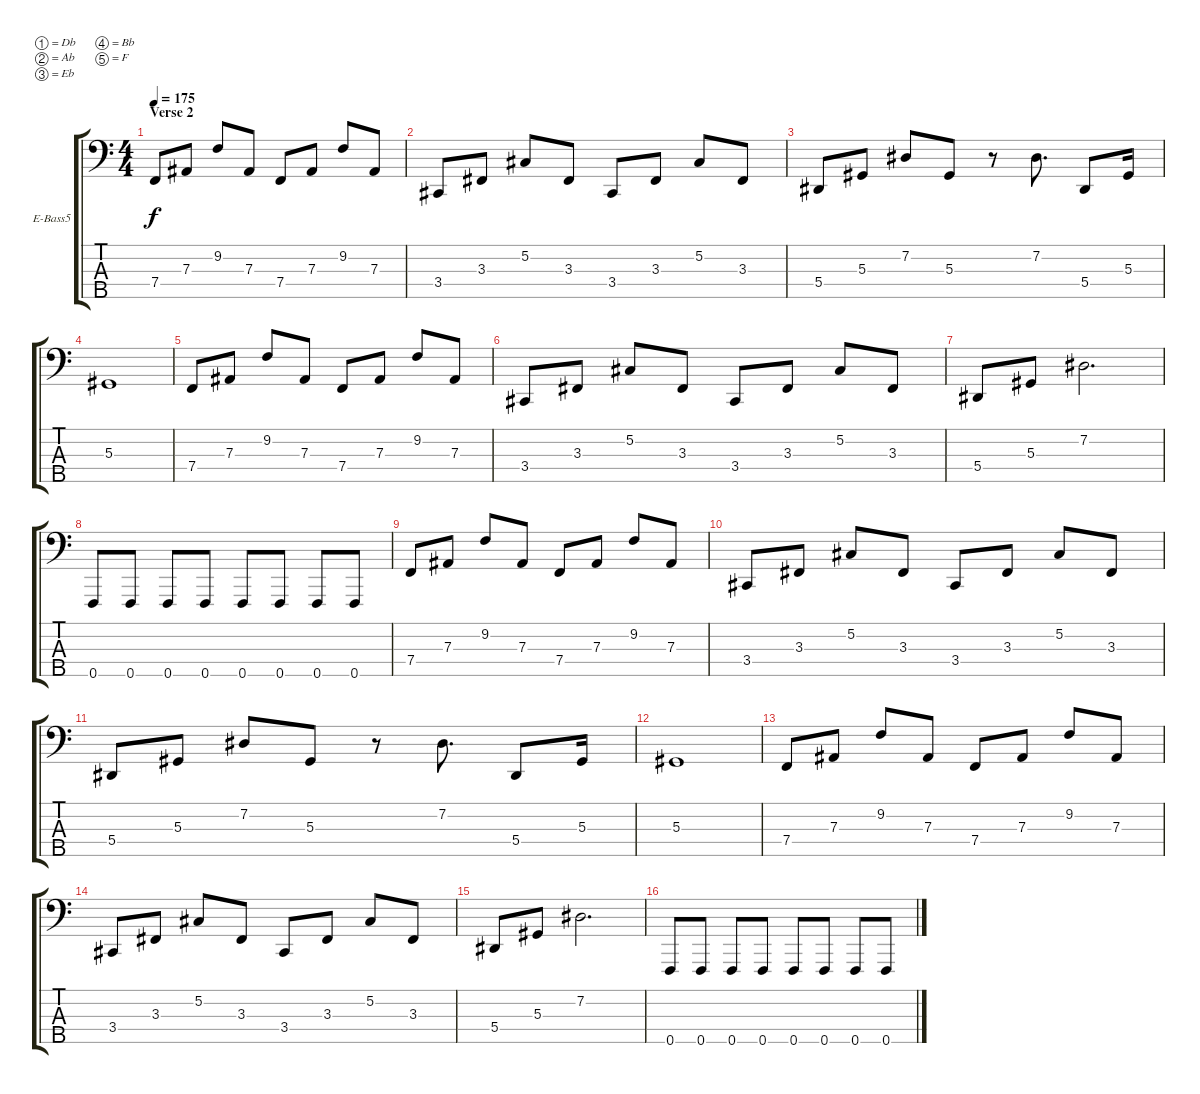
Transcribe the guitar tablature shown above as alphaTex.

\bracketExtendMode groupsimilarinstruments
\firstSystemTrackNameOrientation horizontal
\otherSystemsTrackNameOrientation horizontal
\track ("Jason White" "E-Bass5") {instrument electricbassfinger}
\staff {score tabs}
\tuning (Db2 Ab1 Eb1 Bb0 F0)
\ts (4 4)
\section ("" "Verse 2")
\tempo 175
\clef f4
\ks c
7.4.8{dy f} 7.3.8 9.2.8 7.3.8 7.4.8 7.3.8 9.2.8 7.3.8 |
3.4.8 3.3.8 5.2.8 3.3.8 3.4.8 3.3.8 5.2.8 3.3.8 |
5.4.8 5.3.8 7.2.8 5.3.8 r.8 7.2.8{d} 5.4.8 5.3.16 |
5.3.1 |
7.4.8 7.3.8 9.2.8 7.3.8 7.4.8 7.3.8 9.2.8 7.3.8 |
3.4.8 3.3.8 5.2.8 3.3.8 3.4.8 3.3.8 5.2.8 3.3.8 |
5.4.8 5.3.8 7.2.2{d} |
0.5.8 0.5.8 0.5.8 0.5.8 0.5.8 0.5.8 0.5.8 0.5.8 |
7.4.8 7.3.8 9.2.8 7.3.8 7.4.8 7.3.8 9.2.8 7.3.8 |
3.4.8 3.3.8 5.2.8 3.3.8 3.4.8 3.3.8 5.2.8 3.3.8 |
5.4.8 5.3.8 7.2.8 5.3.8 r.8 7.2.8{d} 5.4.8 5.3.16 |
5.3.1 |
7.4.8 7.3.8 9.2.8 7.3.8 7.4.8 7.3.8 9.2.8 7.3.8 |
3.4.8 3.3.8 5.2.8 3.3.8 3.4.8 3.3.8 5.2.8 3.3.8 |
5.4.8 5.3.8 7.2.2{d} |
0.5.8 0.5.8 0.5.8 0.5.8 0.5.8 0.5.8 0.5.8 0.5.8
